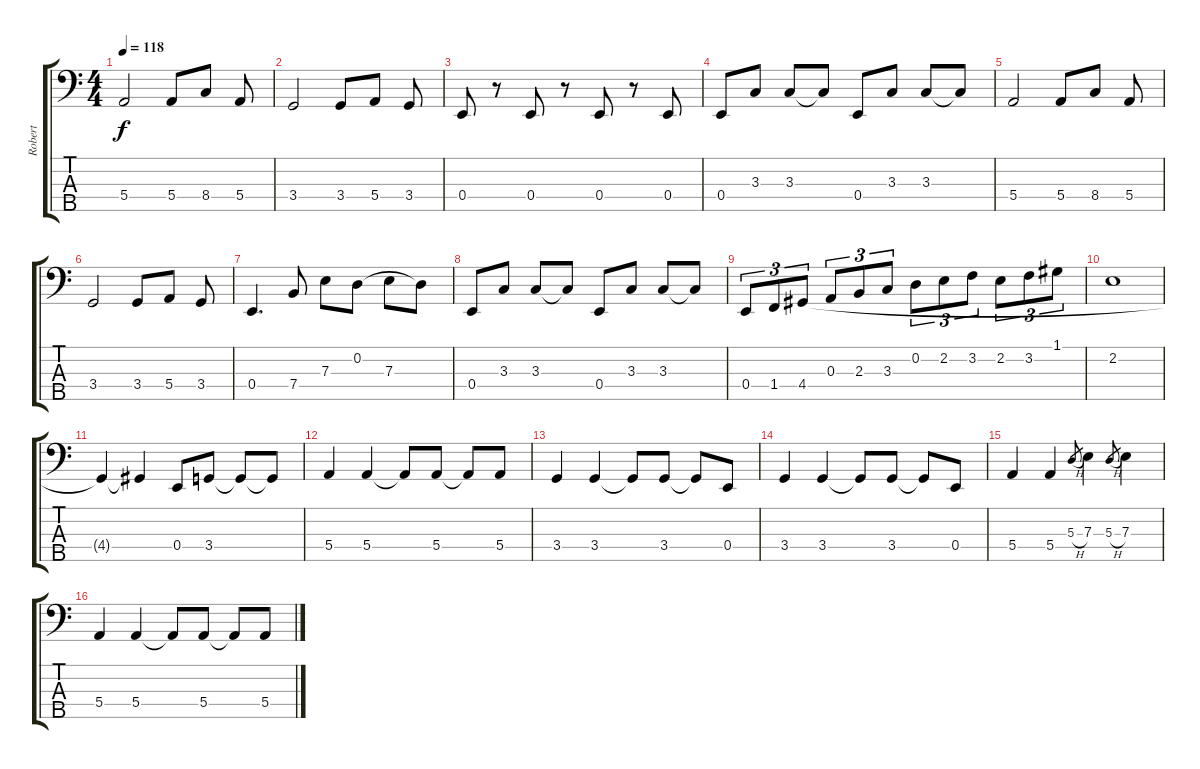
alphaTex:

\track ("Robert" "Robert") {solo instrument electricbassfinger}
\staff {score tabs}
\tuning (G2 D2 A1 E1 B0) {hide}
\ts (4 4)
\tempo 118
\clef f4
\ks c
5.4.2{dy f} 5.4.8 8.4.8 5.4.8 |
3.4.2 3.4.8 5.4.8 3.4.8 |
0.4.8 r.8 0.4.8 r.8 0.4.8 r.8 0.4.8 |
0.4.8 3.3.8 3.3.8 3.3{t}.8 0.4.8 3.3.8 3.3.8 3.3{t}.8 |
5.4.2 5.4.8 8.4.8 5.4.8 |
3.4.2 3.4.8 5.4.8 3.4.8 |
0.4.4{d} 7.4.8 7.3.8 0.2.8 7.3.8 0.2{t}.8 |
0.4.8 3.3.8 3.3.8 3.3{t}.8 0.4.8 3.3.8 3.3.8 3.3{t}.8 |
0.4.8{tu (3 2)} 1.4.8{tu (3 2)} 4.4.8{tu (3 2)} 0.3.8{tu (3 2)} 2.3.8{tu (3 2)} 3.3.8{tu (3 2)} 0.2.8{tu (3 2)} 2.2.8{tu (3 2)} 3.2.8{tu (3 2)} 2.2.8{tu (3 2)} 3.2.8{tu (3 2)} 1.1.8{tu (3 2)} |
2.2.1 |
4.4{t}.4 4.4{t}.4 0.4.8 3.4.8 3.4{t}.8 3.4{t}.8 |
5.4.4 5.4.4 5.4{t}.8 5.4.8 5.4{t}.8 5.4.8 |
3.4.4 3.4.4 3.4{t}.8 3.4.8 3.4{t}.8 0.4.8 |
3.4.4 3.4.4 3.4{t}.8 3.4.8 3.4{t}.8 0.4.8 |
5.4.4 5.4.4 5.3{h}.8{gr} 7.3.4 5.3{h}.8{gr} 7.3.4 |
5.4.4 5.4.4 5.4{t}.8 5.4.8 5.4{t}.8 5.4.8
